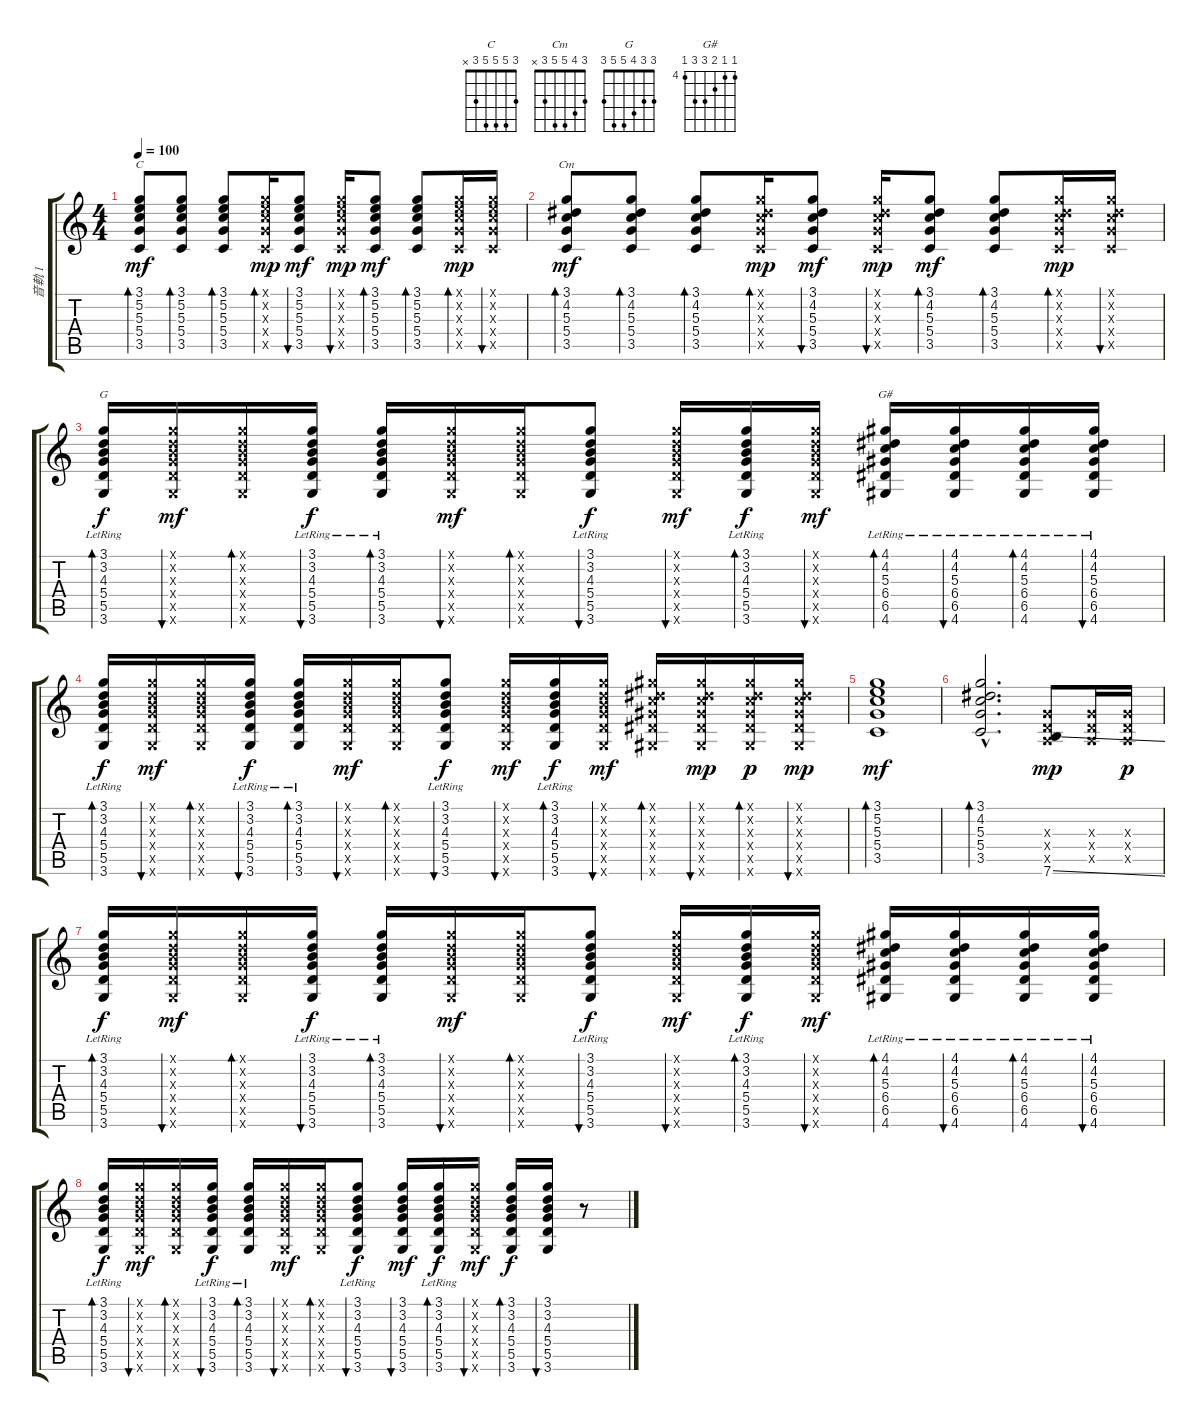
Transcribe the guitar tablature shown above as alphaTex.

\track ("音軌 1" "音軌 1") {instrument acousticguitarsteel}
\staff {score tabs}
\tuning (E4 B3 G3 D3 A2 E2) {hide}
\chord ("C" 3 5 5 5 3 x)
\chord ("Cm" 3 4 5 5 3 x)
\chord ("G" 3 3 4 5 5 3)
\chord ("G#" 4 4 5 6 6 4) {firstfret 4}
\ts (4 4)
\tempo 100
\clef g2
\ks c
(3.1 5.2 5.3 5.4 3.5).8{bd 30 ch "C" dy mf} (3.1 5.2 5.3 5.4 3.5).8{bd 30} (3.1 5.2 5.3 5.4 3.5).8{bd 30} (3.1{x} 5.2{x} 5.3{x} 5.4{x} 3.5{x}).16{bd 30 dy mp} (3.1 5.2 5.3 5.4 3.5).8{bu 30 dy mf} (3.1{x} 5.2{x} 5.3{x} 5.4{x} 3.5{x}).16{bu 30 dy mp} (3.1 5.2 5.3 5.4 3.5).8{bd 30 dy mf} (3.1 5.2 5.3 5.4 3.5).8{bd 30} (3.1{x} 5.2{x} 5.3{x} 5.4{x} 3.5{x}).16{bd 30 dy mp} (3.1{x} 5.2{x} 5.3{x} 5.4{x} 3.5{x}).16{bu 30} |
(3.1 4.2 5.3 5.4 3.5).8{bd 30 ch "Cm" dy mf} (3.1 4.2 5.3 5.4 3.5).8{bd 30} (3.1 4.2 5.3 5.4 3.5).8{bd 30} (3.1{x} 4.2{x} 5.3{x} 5.4{x} 3.5{x}).16{bd 30 dy mp} (3.1 4.2 5.3 5.4 3.5).8{bu 30 dy mf} (3.1{x} 4.2{x} 5.3{x} 5.4{x} 3.5{x}).16{bu 30 dy mp} (3.1 4.2 5.3 5.4 3.5).8{bd 30 dy mf} (3.1 4.2 5.3 5.4 3.5).8{bd 30} (3.1{x} 4.2{x} 5.3{x} 5.4{x} 3.5{x}).16{bd 30 dy mp} (3.1{x} 4.2{x} 5.3{x} 5.4{x} 3.5{x}).16{bu 30} |
(3.1{lr} 3.2{lr} 4.3{lr} 5.4{lr} 5.5{lr} 3.6{lr}).16{bd 30 ch "G" dy f} (3.1{x} 3.2{x} 4.3{x} 5.4{x} 5.5{x} 3.6{x}).16{bu 30 dy mf} (3.1{x} 3.2{x} 4.3{x} 5.4{x} 5.5{x} 3.6{x}).16{bd 30} (3.1{lr} 3.2{lr} 4.3{lr} 5.4{lr} 5.5{lr} 3.6{lr}).16{bu 30 dy f} (3.1{lr} 3.2{lr} 4.3{lr} 5.4{lr} 5.5{lr} 3.6{lr}).16{bd 30} (3.1{x} 3.2{x} 4.3{x} 5.4{x} 5.5{x} 3.6{x}).16{bu 30 dy mf} (3.1{x} 3.2{x} 4.3{x} 5.4{x} 5.5{x} 3.6{x}).16{bd 30} (3.1{lr} 3.2{lr} 4.3{lr} 5.4{lr} 5.5{lr} 3.6{lr}).8{bu 30 dy f} (3.1{x} 3.2{x} 4.3{x} 5.4{x} 5.5{x} 3.6{x}).16{bu 30 dy mf} (3.1{lr} 3.2{lr} 4.3{lr} 5.4{lr} 5.5{lr} 3.6{lr}).16{bd 30 dy f} (3.1{x} 3.2{x} 4.3{x} 5.4{x} 5.5{x} 3.6{x}).16{bu 30 dy mf} (4.1{lr} 4.2{lr} 5.3{lr} 6.4{lr} 6.5{lr} 4.6{lr}).16{bd 30 ch "G#"} (4.1{lr} 4.2{lr} 5.3{lr} 6.4{lr} 6.5{lr} 4.6{lr}).16{bu 30} (4.1{lr} 4.2{lr} 5.3{lr} 6.4{lr} 6.5{lr} 4.6{lr}).16{bd 30} (4.1{lr} 4.2{lr} 5.3{lr} 6.4{lr} 6.5{lr} 4.6{lr}).16{bu 30} |
(3.1{lr} 3.2{lr} 4.3{lr} 5.4{lr} 5.5{lr} 3.6{lr}).16{bd 30 dy f} (3.1{x} 3.2{x} 4.3{x} 5.4{x} 5.5{x} 3.6{x}).16{bu 30 dy mf} (3.1{x} 3.2{x} 4.3{x} 5.4{x} 5.5{x} 3.6{x}).16{bd 30} (3.1{lr} 3.2{lr} 4.3{lr} 5.4{lr} 5.5{lr} 3.6{lr}).16{bu 30 dy f} (3.1{lr} 3.2{lr} 4.3{lr} 5.4{lr} 5.5{lr} 3.6{lr}).16{bd 30} (3.1{x} 3.2{x} 4.3{x} 5.4{x} 5.5{x} 3.6{x}).16{bu 30 dy mf} (3.1{x} 3.2{x} 4.3{x} 5.4{x} 5.5{x} 3.6{x}).16{bd 30} (3.1{lr} 3.2{lr} 4.3{lr} 5.4{lr} 5.5{lr} 3.6{lr}).8{bu 30 dy f} (3.1{x} 3.2{x} 4.3{x} 5.4{x} 5.5{x} 3.6{x}).16{bu 30 dy mf} (3.1{lr} 3.2{lr} 4.3{lr} 5.4{lr} 5.5{lr} 3.6{lr}).16{bd 30 dy f} (3.1{x} 3.2{x} 4.3{x} 5.4{x} 5.5{x} 3.6{x}).16{bu 30 dy mf} (4.1{x} 4.2{x} 5.3{x} 6.4{x} 6.5{x} 4.6{x}).16{bd 30} (4.1{x} 4.2{x} 5.3{x} 6.4{x} 6.5{x} 4.6{x}).16{bu 30 dy mp} (4.1{x} 4.2{x} 5.3{x} 6.4{x} 6.5{x} 4.6{x}).16{bd 30 dy p} (4.1{x} 4.2{x} 5.3{x} 6.4{x} 6.5{x} 4.6{x}).16{bu 30 dy mp} |
(3.1 5.2 5.3 5.4 3.5).1{bd 240 dy mf} |
(3.1{hac} 4.2{hac} 5.3{hac} 5.4{hac} 3.5{hac}).2{d bd 240} (0.3{x} 0.4{x} 0.5{x} 7.6{ss}).8{dy mp} (0.3{x} 0.4{x} 0.5{x}).16 (0.3{x} 0.4{x} 0.5{x}).16{dy p} |
(3.1{lr} 3.2{lr} 4.3{lr} 5.4{lr} 5.5{lr} 3.6{lr}).16{bd 30 dy f} (3.1{x} 3.2{x} 4.3{x} 5.4{x} 5.5{x} 3.6{x}).16{bu 30 dy mf} (3.1{x} 3.2{x} 4.3{x} 5.4{x} 5.5{x} 3.6{x}).16{bd 30} (3.1{lr} 3.2{lr} 4.3{lr} 5.4{lr} 5.5{lr} 3.6{lr}).16{bu 30 dy f} (3.1{lr} 3.2{lr} 4.3{lr} 5.4{lr} 5.5{lr} 3.6{lr}).16{bd 30} (3.1{x} 3.2{x} 4.3{x} 5.4{x} 5.5{x} 3.6{x}).16{bu 30 dy mf} (3.1{x} 3.2{x} 4.3{x} 5.4{x} 5.5{x} 3.6{x}).16{bd 30} (3.1{lr} 3.2{lr} 4.3{lr} 5.4{lr} 5.5{lr} 3.6{lr}).8{bu 30 dy f} (3.1{x} 3.2{x} 4.3{x} 5.4{x} 5.5{x} 3.6{x}).16{bu 30 dy mf} (3.1{lr} 3.2{lr} 4.3{lr} 5.4{lr} 5.5{lr} 3.6{lr}).16{bd 30 dy f} (3.1{x} 3.2{x} 4.3{x} 5.4{x} 5.5{x} 3.6{x}).16{bu 30 dy mf} (4.1{lr} 4.2{lr} 5.3{lr} 6.4{lr} 6.5{lr} 4.6{lr}).16{bd 30} (4.1{lr} 4.2{lr} 5.3{lr} 6.4{lr} 6.5{lr} 4.6{lr}).16{bu 30} (4.1{lr} 4.2{lr} 5.3{lr} 6.4{lr} 6.5{lr} 4.6{lr}).16{bd 30} (4.1{lr} 4.2{lr} 5.3{lr} 6.4{lr} 6.5{lr} 4.6{lr}).16{bu 30} |
(3.1{lr} 3.2{lr} 4.3{lr} 5.4{lr} 5.5{lr} 3.6{lr}).16{bd 30 dy f} (3.1{x} 3.2{x} 4.3{x} 5.4{x} 5.5{x} 3.6{x}).16{bu 30 dy mf} (3.1{x} 3.2{x} 4.3{x} 5.4{x} 5.5{x} 3.6{x}).16{bd 30} (3.1{lr} 3.2{lr} 4.3{lr} 5.4{lr} 5.5{lr} 3.6{lr}).16{bu 30 dy f} (3.1{lr} 3.2{lr} 4.3{lr} 5.4{lr} 5.5{lr} 3.6{lr}).16{bd 30} (3.1{x} 3.2{x} 4.3{x} 5.4{x} 5.5{x} 3.6{x}).16{bu 30 dy mf} (3.1{x} 3.2{x} 4.3{x} 5.4{x} 5.5{x} 3.6{x}).16{bd 30} (3.1{lr} 3.2{lr} 4.3{lr} 5.4{lr} 5.5{lr} 3.6{lr}).8{bu 30 dy f} (3.1 3.2 4.3 5.4 5.5 3.6).16{bu 30 dy mf} (3.1{lr} 3.2{lr} 4.3{lr} 5.4{lr} 5.5{lr} 3.6{lr}).16{bd 30 dy f} (3.1{x} 3.2{x} 4.3{x} 5.4{x} 5.5{x} 3.6{x}).16{bu 30 dy mf} (3.1 3.2 4.3 5.4 5.5 3.6).16{bd 30 dy f} (3.1 3.2 4.3 5.4 5.5 3.6).16{bu 30} r.8
